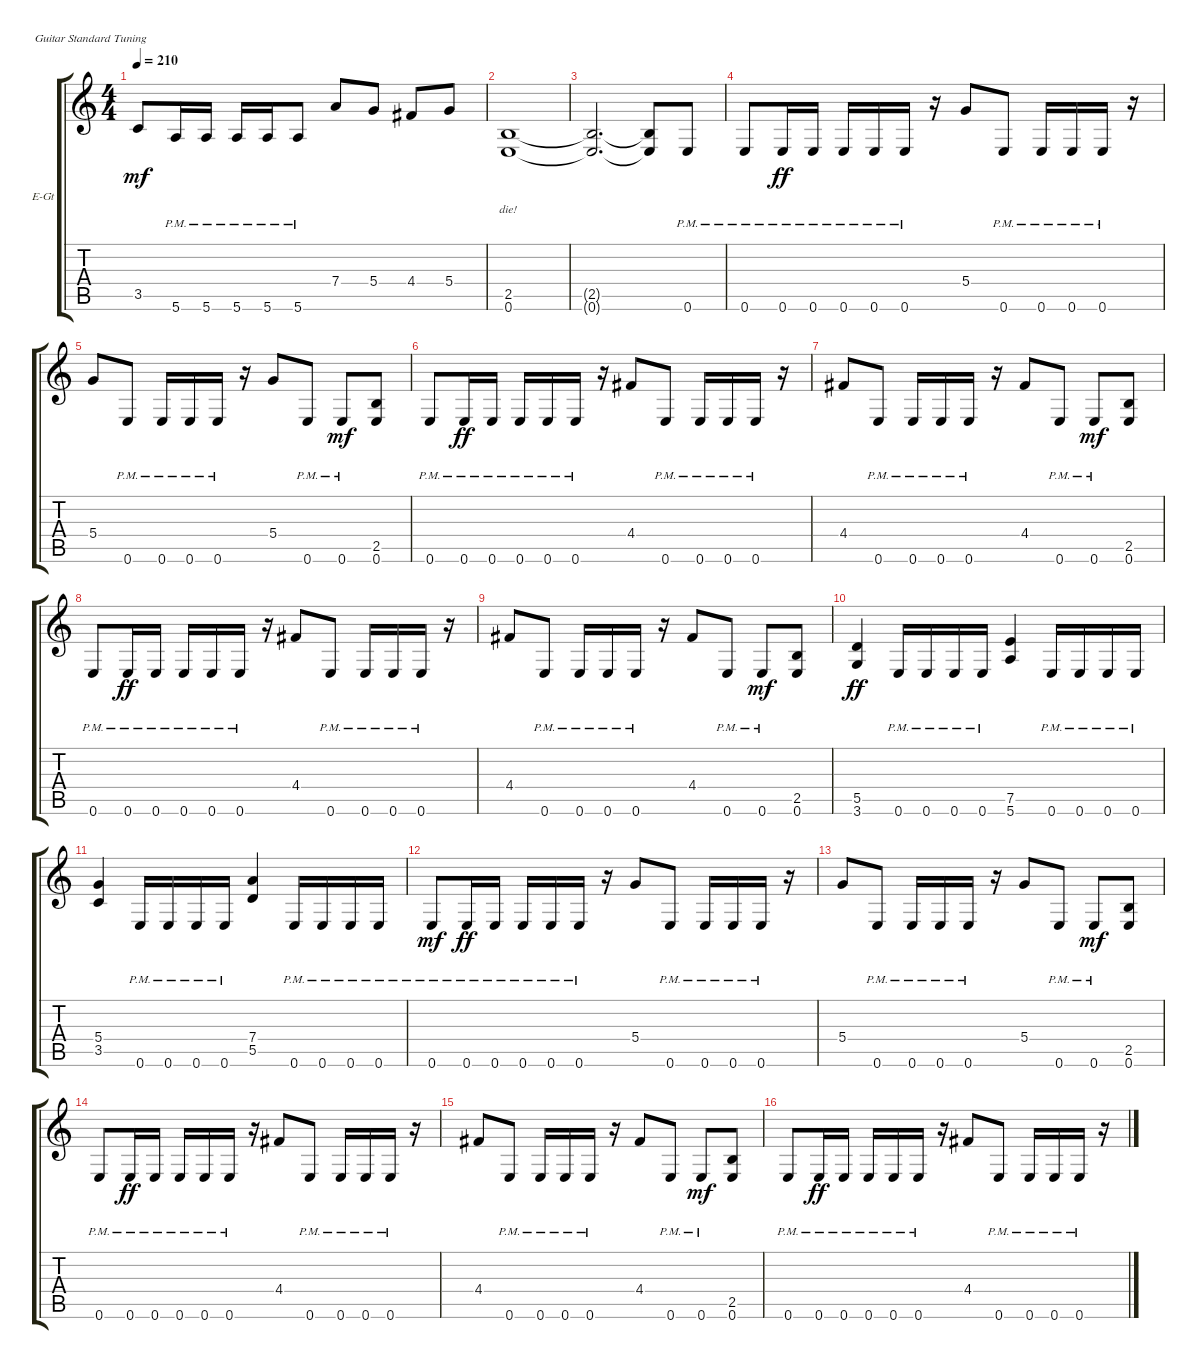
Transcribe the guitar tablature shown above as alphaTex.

\bracketExtendMode groupsimilarinstruments
\firstSystemTrackNameOrientation horizontal
\otherSystemsTrackNameOrientation horizontal
\track ("Electric Guitar 2" "E-Gt") {instrument distortionguitar}
\staff {score tabs}
\tuning (E4 B3 G3 D3 A2 E2)
\ts (4 4)
\tempo 210
\clef g2
\ks c
3.5.8{lyrics (0 "") lyrics (1 "") lyrics (2 "") lyrics (3 "") lyrics (4 "") dy mf} 5.6{pm}.16{lyrics (0 "") lyrics (1 "") lyrics (2 "") lyrics (3 "") lyrics (4 "")} 5.6{pm}.16{lyrics (0 "") lyrics (1 "") lyrics (2 "") lyrics (3 "") lyrics (4 "")} 5.6{pm}.16{lyrics (0 "") lyrics (1 "") lyrics (2 "") lyrics (3 "") lyrics (4 "")} 5.6{pm}.16{lyrics (0 "") lyrics (1 "") lyrics (2 "") lyrics (3 "") lyrics (4 "")} 5.6{pm}.8{lyrics (0 "") lyrics (1 "") lyrics (2 "") lyrics (3 "") lyrics (4 "")} 7.4.8{lyrics (0 "") lyrics (1 "") lyrics (2 "") lyrics (3 "") lyrics (4 "")} 5.4.8{lyrics (0 "") lyrics (1 "") lyrics (2 "") lyrics (3 "") lyrics (4 "")} 4.4.8{lyrics (0 "") lyrics (1 "") lyrics (2 "") lyrics (3 "") lyrics (4 "")} 5.4.8{lyrics (0 "") lyrics (1 "") lyrics (2 "") lyrics (3 "") lyrics (4 "")} |
(0.6 2.5).1{lyrics (0 "") lyrics (1 "") lyrics (2 "") lyrics (3 "die!") lyrics (4 "")} |
(0.6{t} 2.5{t}).2{d lyrics (0 "") lyrics (1 "") lyrics (2 "") lyrics (3 "") lyrics (4 "")} (0.6{t} 2.5{t}).8{lyrics (0 "") lyrics (1 "") lyrics (2 "") lyrics (3 "") lyrics (4 "")} 0.6{pm}.8{lyrics (0 "") lyrics (1 "") lyrics (2 "") lyrics (3 "") lyrics (4 "")} |
0.6{pm}.8{lyrics (0 "") lyrics (1 "") lyrics (2 "") lyrics (3 "") lyrics (4 "")} 0.6{pm}.16{lyrics (0 "") lyrics (1 "") lyrics (2 "") lyrics (3 "") lyrics (4 "") dy ff} 0.6{pm}.16{lyrics (0 "") lyrics (1 "") lyrics (2 "") lyrics (3 "") lyrics (4 "")} 0.6{pm}.16 0.6{pm}.16 0.6{pm}.16 r.16 5.4.8 0.6{pm}.8 0.6{pm}.16 0.6{pm}.16 0.6{pm}.16 r.16 |
5.4.8{lyrics (0 "") lyrics (1 "") lyrics (2 "") lyrics (3 "") lyrics (4 "")} 0.6{pm}.8{lyrics (0 "") lyrics (1 "") lyrics (2 "") lyrics (3 "") lyrics (4 "")} 0.6{pm}.16{lyrics (0 "") lyrics (1 "") lyrics (2 "") lyrics (3 "") lyrics (4 "")} 0.6{pm}.16 0.6{pm}.16 r.16 5.4.8 0.6{pm}.8 0.6{pm}.8{dy mf} (2.5 0.6).8 |
0.6{pm}.8{lyrics (0 "") lyrics (1 "") lyrics (2 "") lyrics (3 "") lyrics (4 "")} 0.6{pm}.16{lyrics (0 "") lyrics (1 "") lyrics (2 "") lyrics (3 "") lyrics (4 "") dy ff} 0.6{pm}.16{lyrics (0 "") lyrics (1 "") lyrics (2 "") lyrics (3 "") lyrics (4 "")} 0.6{pm}.16 0.6{pm}.16 0.6{pm}.16 r.16 4.4.8 0.6{pm}.8 0.6{pm}.16 0.6{pm}.16 0.6{pm}.16 r.16 |
4.4.8{lyrics (0 "") lyrics (1 "") lyrics (2 "") lyrics (3 "") lyrics (4 "")} 0.6{pm}.8{lyrics (0 "") lyrics (1 "") lyrics (2 "") lyrics (3 "") lyrics (4 "")} 0.6{pm}.16{lyrics (0 "") lyrics (1 "") lyrics (2 "") lyrics (3 "") lyrics (4 "")} 0.6{pm}.16 0.6{pm}.16 r.16 4.4.8 0.6{pm}.8 0.6{pm}.8{dy mf} (2.5 0.6).8 |
0.6{pm}.8{lyrics (0 "") lyrics (1 "") lyrics (2 "") lyrics (3 "") lyrics (4 "")} 0.6{pm}.16{lyrics (0 "") lyrics (1 "") lyrics (2 "") lyrics (3 "") lyrics (4 "") dy ff} 0.6{pm}.16{lyrics (0 "") lyrics (1 "") lyrics (2 "") lyrics (3 "") lyrics (4 "")} 0.6{pm}.16 0.6{pm}.16 0.6{pm}.16 r.16 4.4.8 0.6{pm}.8 0.6{pm}.16 0.6{pm}.16 0.6{pm}.16 r.16 |
4.4.8{lyrics (0 "") lyrics (1 "") lyrics (2 "") lyrics (3 "") lyrics (4 "")} 0.6{pm}.8{lyrics (0 "") lyrics (1 "") lyrics (2 "") lyrics (3 "") lyrics (4 "")} 0.6{pm}.16{lyrics (0 "") lyrics (1 "") lyrics (2 "") lyrics (3 "") lyrics (4 "")} 0.6{pm}.16 0.6{pm}.16 r.16 4.4.8 0.6{pm}.8 0.6{pm}.8{dy mf} (2.5 0.6).8 |
(5.5 3.6).4{lyrics (0 "") lyrics (1 "") lyrics (2 "") lyrics (3 "") lyrics (4 "") dy ff} 0.6{pm}.16{lyrics (0 "") lyrics (1 "") lyrics (2 "") lyrics (3 "") lyrics (4 "")} 0.6{pm}.16{lyrics (0 "") lyrics (1 "") lyrics (2 "") lyrics (3 "") lyrics (4 "")} 0.6{pm}.16 0.6{pm}.16 (7.5 5.6).4 0.6{pm}.16 0.6{pm}.16 0.6{pm}.16 0.6{pm}.16 |
(3.5 5.4).4{lyrics (0 "") lyrics (1 "") lyrics (2 "") lyrics (3 "") lyrics (4 "")} 0.6{pm}.16{lyrics (0 "") lyrics (1 "") lyrics (2 "") lyrics (3 "") lyrics (4 "")} 0.6{pm}.16{lyrics (0 "") lyrics (1 "") lyrics (2 "") lyrics (3 "") lyrics (4 "")} 0.6{pm}.16 0.6{pm}.16 (5.5 7.4).4 0.6{pm}.16 0.6{pm}.16 0.6{pm}.16 0.6{pm}.16 |
0.6{pm}.8{lyrics (0 "") lyrics (1 "") lyrics (2 "") lyrics (3 "") lyrics (4 "") dy mf} 0.6{pm}.16{lyrics (0 "") lyrics (1 "") lyrics (2 "") lyrics (3 "") lyrics (4 "") dy ff} 0.6{pm}.16{lyrics (0 "") lyrics (1 "") lyrics (2 "") lyrics (3 "") lyrics (4 "")} 0.6{pm}.16 0.6{pm}.16 0.6{pm}.16 r.16 5.4.8 0.6{pm}.8 0.6{pm}.16 0.6{pm}.16 0.6{pm}.16 r.16 |
5.4.8{lyrics (0 "") lyrics (1 "") lyrics (2 "") lyrics (3 "") lyrics (4 "")} 0.6{pm}.8{lyrics (0 "") lyrics (1 "") lyrics (2 "") lyrics (3 "") lyrics (4 "")} 0.6{pm}.16{lyrics (0 "") lyrics (1 "") lyrics (2 "") lyrics (3 "") lyrics (4 "")} 0.6{pm}.16 0.6{pm}.16 r.16 5.4.8 0.6{pm}.8 0.6{pm}.8{dy mf} (2.5 0.6).8 |
0.6{pm}.8{lyrics (0 "") lyrics (1 "") lyrics (2 "") lyrics (3 "") lyrics (4 "")} 0.6{pm}.16{lyrics (0 "") lyrics (1 "") lyrics (2 "") lyrics (3 "") lyrics (4 "") dy ff} 0.6{pm}.16{lyrics (0 "") lyrics (1 "") lyrics (2 "") lyrics (3 "") lyrics (4 "")} 0.6{pm}.16 0.6{pm}.16 0.6{pm}.16 r.16 4.4.8 0.6{pm}.8 0.6{pm}.16 0.6{pm}.16 0.6{pm}.16 r.16 |
4.4.8{lyrics (0 "") lyrics (1 "") lyrics (2 "") lyrics (3 "") lyrics (4 "")} 0.6{pm}.8{lyrics (0 "") lyrics (1 "") lyrics (2 "") lyrics (3 "") lyrics (4 "")} 0.6{pm}.16{lyrics (0 "") lyrics (1 "") lyrics (2 "") lyrics (3 "") lyrics (4 "")} 0.6{pm}.16 0.6{pm}.16 r.16 4.4.8 0.6{pm}.8 0.6{pm}.8{dy mf} (2.5 0.6).8 |
0.6{pm}.8{lyrics (0 "") lyrics (1 "") lyrics (2 "") lyrics (3 "") lyrics (4 "")} 0.6{pm}.16{lyrics (0 "") lyrics (1 "") lyrics (2 "") lyrics (3 "") lyrics (4 "") dy ff} 0.6{pm}.16{lyrics (0 "") lyrics (1 "") lyrics (2 "") lyrics (3 "") lyrics (4 "")} 0.6{pm}.16 0.6{pm}.16 0.6{pm}.16 r.16 4.4.8 0.6{pm}.8 0.6{pm}.16 0.6{pm}.16 0.6{pm}.16 r.16
